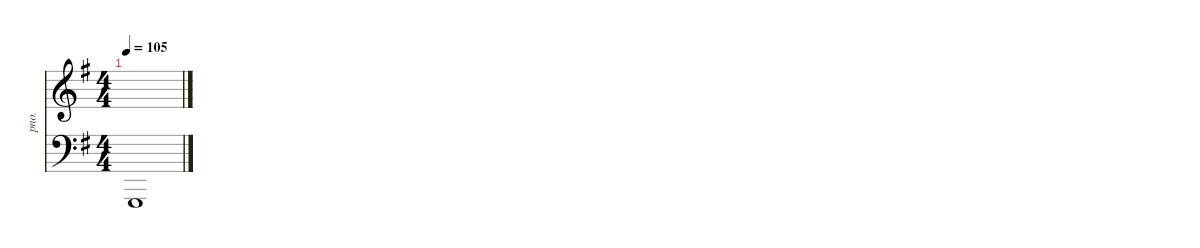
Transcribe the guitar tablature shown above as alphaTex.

\defaultSystemsLayout 4
\hideDynamics
\bracketExtendMode nobrackets
\track ("Acoustic Piano" "pno.") {instrument acousticgrandpiano}
\staff {score}
\tuning (E4 B3 G3 D3 A2 E2)
\ts (4 4)
\tempo 105
\clef g2
\ks g
\staff {score}
\tuning (G2 D2 A1 E1 B0)
\clef f4
\ks g
3.4{acc forcenatural}.1{dy mf beam Up}
